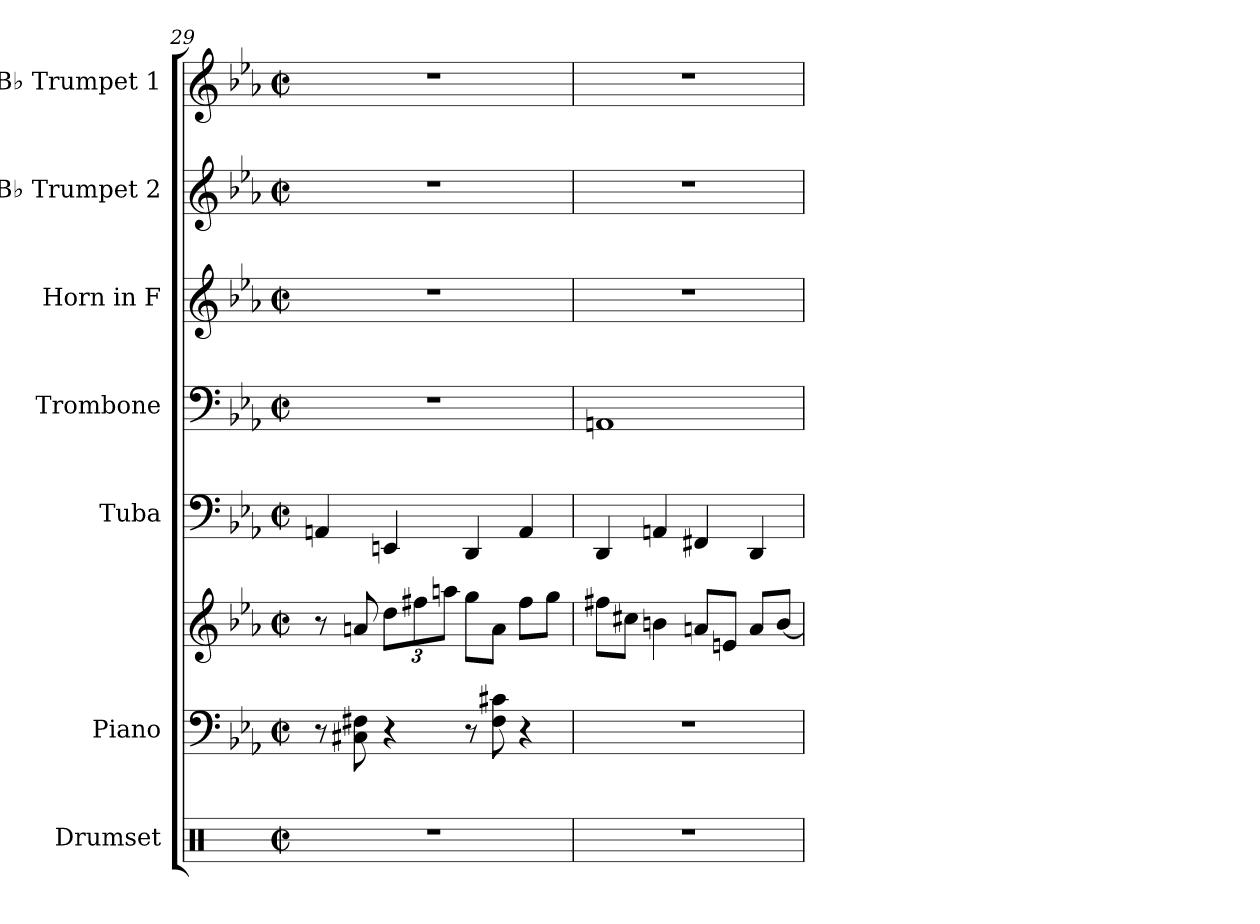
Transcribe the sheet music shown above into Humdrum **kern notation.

**kern	**kern	**kern	**kern	**kern	**kern	**kern	**kern
*part7	*part6	*part6	*part5	*part4	*part3	*part2	*part1
*staff8	*staff7	*staff6	*staff5	*staff4	*staff3	*staff2	*staff1
*I"Drumset	*I"Piano	*	*I"Tuba	*I"Trombone	*I"Horn in F	*I"B♭ Trumpet 2	*I"B♭ Trumpet 1
*I'Drs.	*I'Pno.	*	*I'Tba.	*I'Tbn.	*	*I'B♭ Tpt. 2	*I'B♭ Tpt. 1
!!LO:PB:g=z
*clefX	*clefF4	*clefG2	*clefF4	*clefF4	*clefG2	*clefG2	*clefG2
*	*	*	*	*	*ITrd4c7	*ITrd1c2	*ITrd1c2
*k[]	*k[b-e-a-]	*k[b-e-a-]	*k[b-e-a-]	*k[b-e-a-]	*k[b-e-a-d-]	*k[b-e-a-d-g-]	*k[b-e-a-d-g-]
*M2/2	*M2/2	*M2/2	*M2/2	*M2/2	*M2/2	*M2/2	*M2/2
*met(c|)	*met(c|)	*met(c|)	*met(c|)	*met(c|)	*met(c|)	*met(c|)	*met(c|)
=29	=29	=29	=29	=29	=29	=29	=29
1r	8r	8r	4AAn/	1r	1r	1r	1r
.	8C#X\ 8F#X\	8an/	.	.	.	.	.
*	*	*Xbrackettup	*	*	*	*	*
.	4r	12dd\L	4EEn/	.	.	.	.
.	.	12ff#X\	.	.	.	.	.
.	.	12aan\J	.	.	.	.	.
.	8r	8gg\L	4DD/	.	.	.	.
.	8F#\ 8c#X\	8a\J	.	.	.	.	.
.	4r	8ff#\L	4AA/	.	.	.	.
.	.	8gg\J	.	.	.	.	.
=30	=30	=30	=30	=30	=30	=30	=30
1r	1r	8ff#X\L	4DD/	1AAn	1r	1r	1r
.	.	8cc#X\J	.	.	.	.	.
.	.	4bn\	4AAn/	.	.	.	.
.	.	8an/L	4FF#X/	.	.	.	.
.	.	8en/J	.	.	.	.	.
.	.	8a/L	4DD/	.	.	.	.
.	.	[8b/J	.	.	.	.	.
=	=	=	=	=	=	=	=
*-	*-	*-	*-	*-	*-	*-	*-
